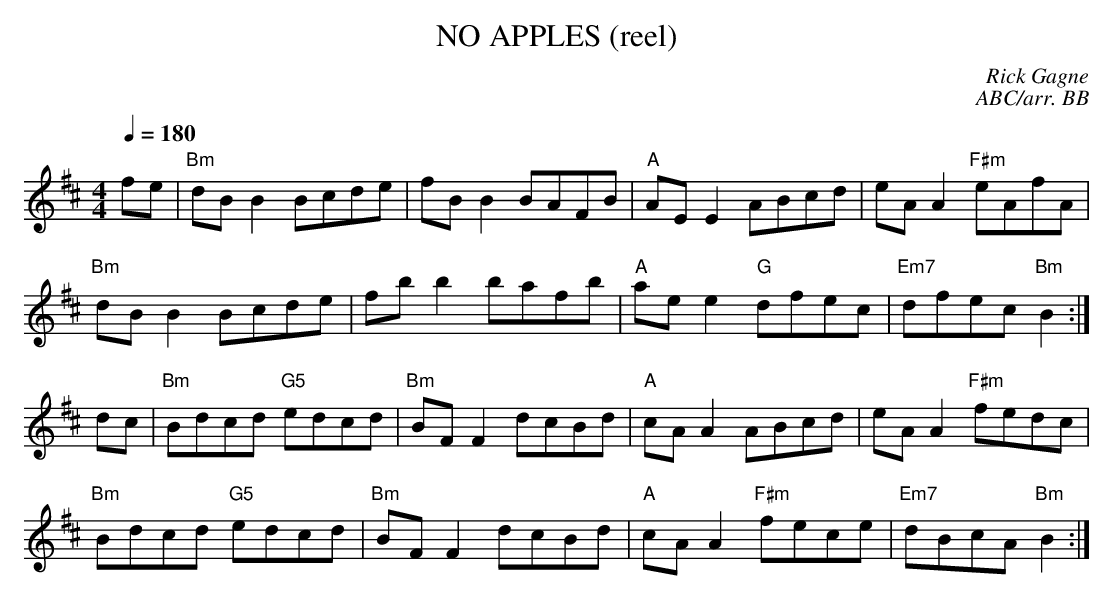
X:1
T: NO APPLES (reel)
C: Rick Gagne
C:ABC/arr. BB
M: 4/4
Q:1/4=180
K: Bm
fe | "Bm"dBB2 Bcde | fBB2 BAFB | "A"AEE2 ABcd | eAA2 "F#m"eAfA |
"Bm"dBB2 Bcde | fbb2 bafb | "A"aee2 "G"dfec | "Em7"dfec "Bm"B2 :|
dc | "Bm"Bdcd "G5"edcd | "Bm"BFF2 dcBd | "A"cAA2 ABcd | eAA2 "F#m"fedc |
"Bm"Bdcd "G5"edcd | "Bm"BFF2 dcBd | "A"cAA2 "F#m"fece | "Em7"dBcA "Bm"B2 :|
